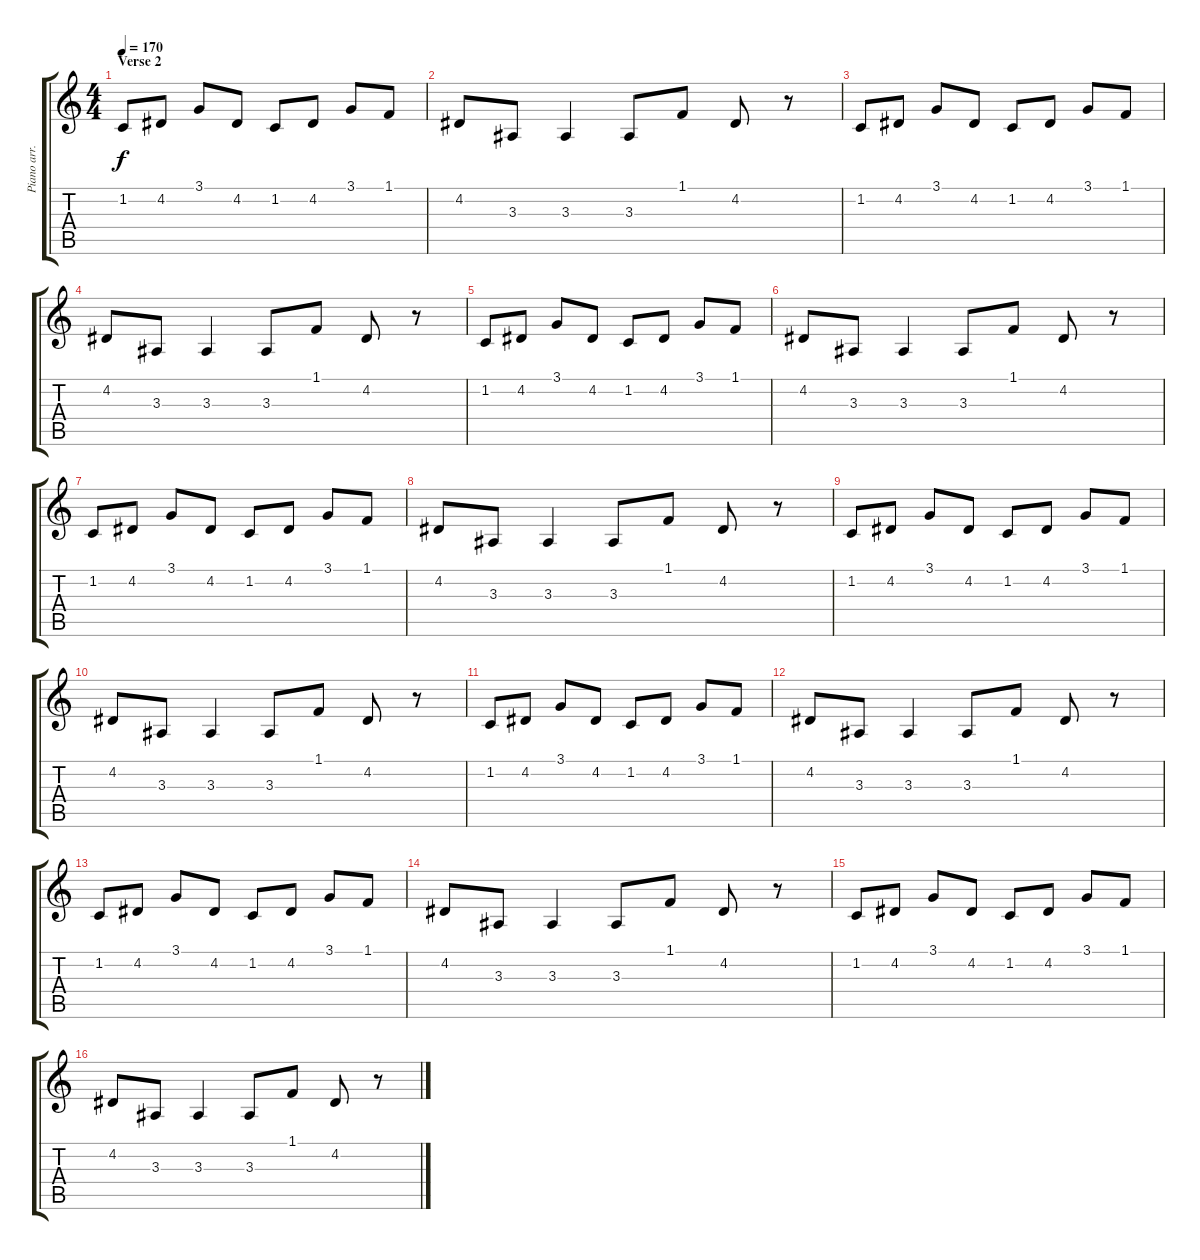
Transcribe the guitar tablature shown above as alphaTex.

\track ("Piano arr. for guitar" "Piano arr.") {instrument brightacousticpiano}
\staff {score tabs}
\tuning (E4 B3 G3 D3 A2 E2) {hide}
\ts (4 4)
\section ("" "Verse 2")
\tempo 170
\clef g2
\ks c
1.2.8{dy f} 4.2.8 3.1.8 4.2.8 1.2.8 4.2.8 3.1.8 1.1.8 |
4.2.8 3.3.8 3.3.4 3.3.8 1.1.8 4.2.8 r.8 |
1.2.8 4.2.8 3.1.8 4.2.8 1.2.8 4.2.8 3.1.8 1.1.8 |
4.2.8 3.3.8 3.3.4 3.3.8 1.1.8 4.2.8 r.8 |
1.2.8 4.2.8 3.1.8 4.2.8 1.2.8 4.2.8 3.1.8 1.1.8 |
4.2.8 3.3.8 3.3.4 3.3.8 1.1.8 4.2.8 r.8 |
1.2.8 4.2.8 3.1.8 4.2.8 1.2.8 4.2.8 3.1.8 1.1.8 |
4.2.8 3.3.8 3.3.4 3.3.8 1.1.8 4.2.8 r.8 |
1.2.8 4.2.8 3.1.8 4.2.8 1.2.8 4.2.8 3.1.8 1.1.8 |
4.2.8 3.3.8 3.3.4 3.3.8 1.1.8 4.2.8 r.8 |
1.2.8 4.2.8 3.1.8 4.2.8 1.2.8 4.2.8 3.1.8 1.1.8 |
4.2.8 3.3.8 3.3.4 3.3.8 1.1.8 4.2.8 r.8 |
1.2.8 4.2.8 3.1.8 4.2.8 1.2.8 4.2.8 3.1.8 1.1.8 |
4.2.8 3.3.8 3.3.4 3.3.8 1.1.8 4.2.8 r.8 |
1.2.8 4.2.8 3.1.8 4.2.8 1.2.8 4.2.8 3.1.8 1.1.8 |
4.2.8 3.3.8 3.3.4 3.3.8 1.1.8 4.2.8 r.8
